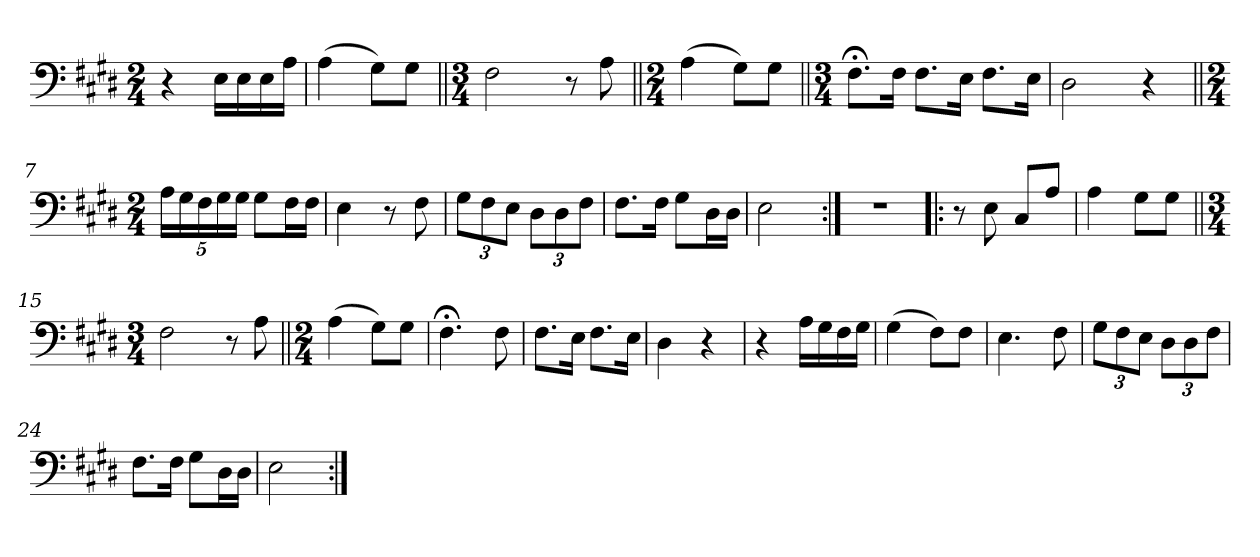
**kern
*part1
*staff1
*clefF4
*k[f#c#g#d#]
*M2/4
=1
4r
16E\LL
16E\
16E\
16A\JJ
=2
(4A\
8G#\L)
8G#\J
=3||
*M3/4
2F#\
8r
8A\
=4||
*M2/4
(4A\
8G#\L)
8G#\J
=5||
*M3/4
8.F#;<\L
16F#\Jk
8.F#\L
16E\Jk
8.F#\L
16E\Jk
=6
2D#\
4r
=7||
*M2/4
20A\LL
20G#\
20F#\
20G#\
20G#\JJ
8G#\L
16F#\L
16F#\JJ
=8
4E\
8r
8F#\
=9
12G#\L
12F#\
12E\J
12D#\L
12D#\
12F#\J
=10
8.F#\L
16F#\Jk
8G#\L
16D#\L
16D#\JJ
=11
2E\
=12:|!
2r
=13!|:
8r
8E\
8C#/L
8A/J
=14
4A\
8G#\L
8G#\J
=15||
*M3/4
2F#\
8r
8A\
=16||
*M2/4
(4A\
8G#\L)
8G#\J
=17
4.F#;<\
8F#\
=18
8.F#\L
16E\Jk
8.F#\L
16E\Jk
=19
4D#\
4r
=20
4r
16A\LL
16G#\
16F#\
16G#\JJ
=21
(4G#\
8F#\L)
8F#\J
=22
4.E\
8F#\
=23
12G#\L
12F#\
12E\J
12D#\L
12D#\
12F#\J
=24
8.F#\L
16F#\Jk
8G#\L
16D#\L
16D#\JJ
=25
2E\
=:|!
*-
